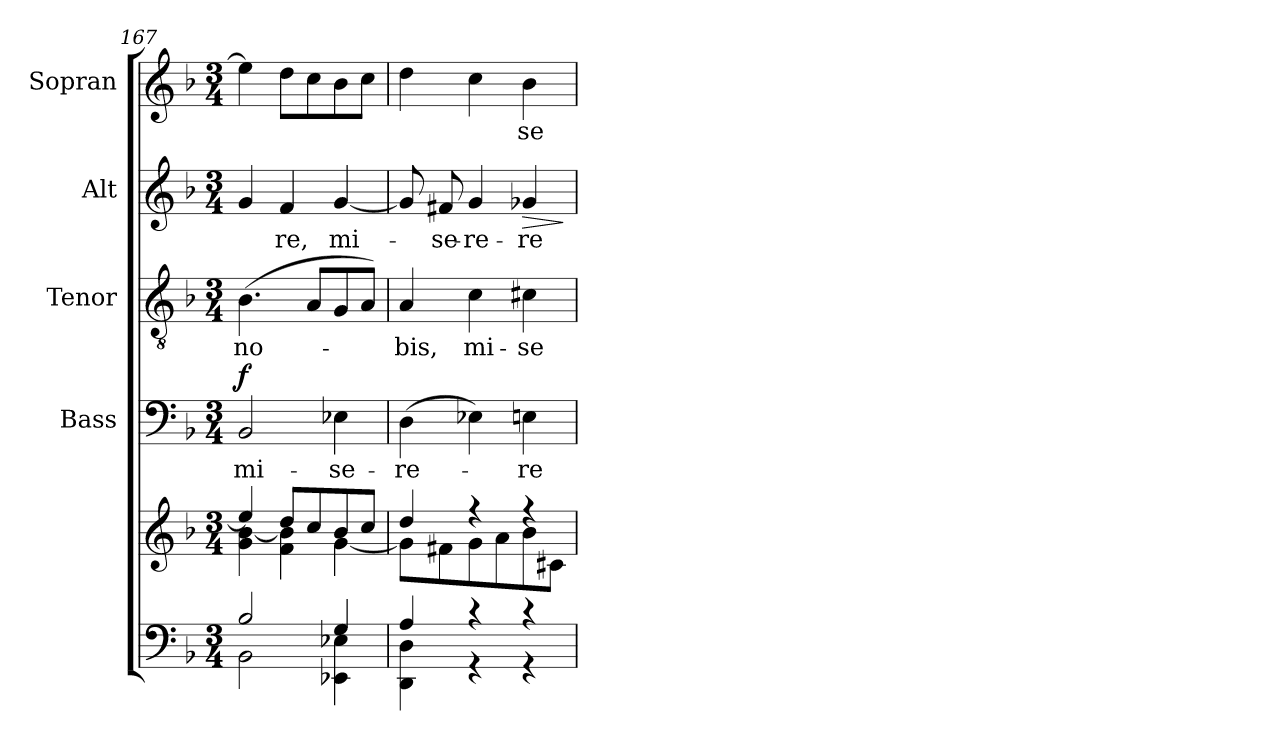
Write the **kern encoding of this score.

**kern	**kern	**kern	**text	**dynam	**kern	**text	**kern	**text	**dynam	**kern	**text
*part5	*part5	*part4	*part4	*part4	*part3	*part3	*part2	*part2	*part2	*part1	*part1
*staff6	*staff5	*staff4	*staff4	*staff4	*staff3	*staff3	*staff2	*staff2	*staff2	*staff1	*staff1
*	*	*I"Bass	*	*	*I"Tenor	*	*I"Alt	*	*	*I"Sopran	*
*	*	*I'B.	*	*	*I'T.	*	*I'A.	*	*	*I'S.	*
*clefF4	*clefG2	*clefF4	*	*	*clefGv2	*	*clefG2	*	*	*clefG2	*
*k[b-]	*k[b-]	*k[b-]	*	*	*k[b-]	*	*k[b-]	*	*	*k[b-]	*
*F:	*F:	*F:	*	*	*F:	*	*F:	*	*	*F:	*
*M3/4	*M3/4	*M3/4	*	*	*M3/4	*	*M3/4	*	*	*M3/4	*
=167	=167	=167	=167	=167	=167	=167	=167	=167	=167	=167	=167
*^	*^	*	*	*	*	*	*	*	*	*	*
!	!	!	!	!	!LO:LY:b	!LO:DY:a	!	!LO:LY:b	!	!	!	!	!
2B-/	2BB-\	4ee-/]	4g\ [<4b-\	2BB-/	mi-	f	(>4.B-\	no-	4g/	.	.	4ee-\]	.
!	!	!	!	!	!	!	!	!	!	!LO:LY:b	!	!	!
.	.	8dd/L	4f\ 4b-\]	.	.	.	.	.	4f/	-re,	.	8dd\L	.
.	.	8cc/	.	.	.	.	8A/L	.	.	.	.	8cc\	.
!	!	!	!	!	!LO:LY:b	!	!	!	!	!LO:LY:b	!	!	!
4G/	4EE-X\ 4E-X\	8b-/	[<4g\	4E-X\	-se-	.	8G/	.	[4g/	mi-	.	8b-\	.
.	.	8cc/J	.	.	.	.	8A/J)	.	.	.	.	8cc\J	.
=168	=168	=168	=168	=168	=168	=168	=168	=168	=168	=168	=168	=168	=168
!	!	!	!	!	!LO:LY:b	!	!	!LO:LY:b	!	!	!	!	!
4A/	4DD\ 4D\	4dd/	8g\L]	(>4D\	-re-	.	4A/	-bis,	8g/]	.	.	4dd\	.
!	!	!	!	!	!	!	!	!	!	!LO:LY:b	!	!	!
.	.	.	8f#X\	.	.	.	.	.	8f#X/	-se-	.	.	.
!	!	!	!	!	!	!	!	!LO:LY:b	!	!LO:LY:b	!	!	!
4r	4r	4rff	8g\	4E-X\)	.	.	4c\	mi-	4g/	-re-	.	4cc\	.
.	.	.	8a\	.	.	.	.	.	.	.	.	.	.
!	!	!	!	!	!LO:LY:b	!	!	!LO:LY:b	!	!LO:LY:b	!LO:HP:b	!	!LO:LY:b
4r	4r	4rff	8b-\	4En\	-re	.	4c#X\	-se-	4g-X/	-re	>	4b-\	-se-
.	.	.	8c#X\J	.	.	.	.	.	.	.	.	.	.
*v	*v	*	*	*	*	*	*	*	*	*	*	*	*
*	*v	*v	*	*	*	*	*	*	*	*	*	*
.	.	.	.	.	.	.	.	.	]	.	.
=	=	=	=	=	=	=	=	=	=	=	=
*-	*-	*-	*-	*-	*-	*-	*-	*-	*-	*-	*-
